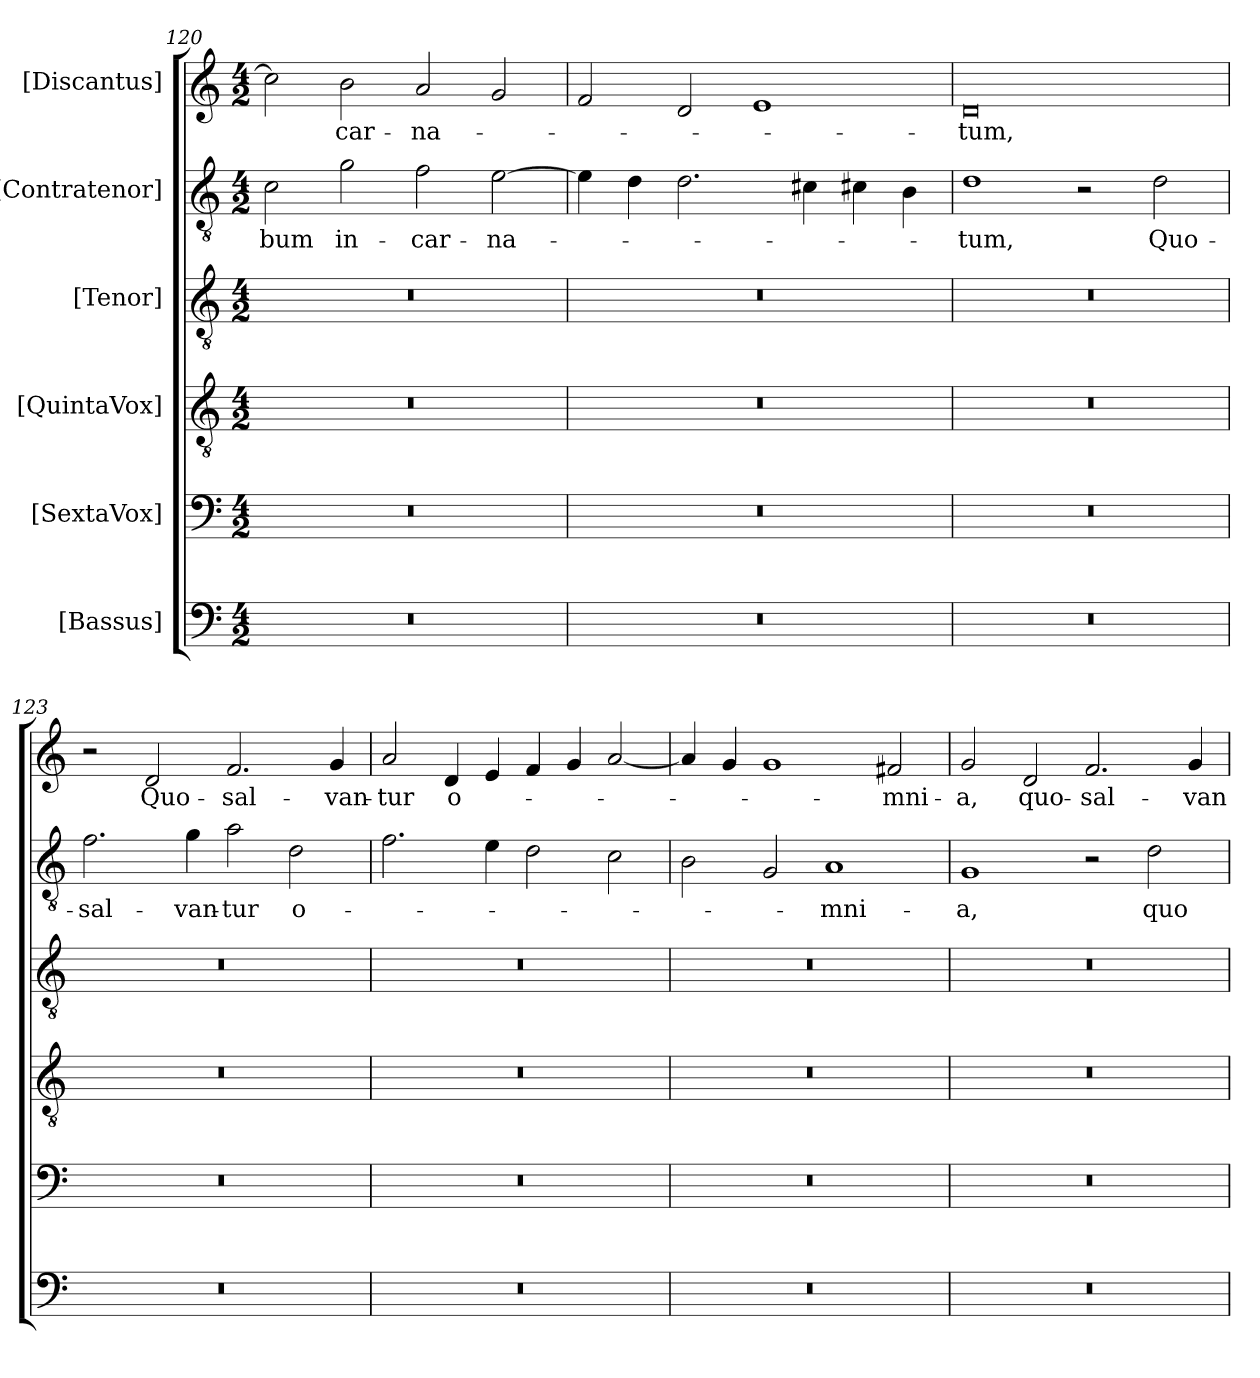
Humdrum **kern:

**kern	**kern	**kern	**kern	**kern	**text	**kern	**text
*part6	*part5	*part4	*part3	*part2	*part2	*part1	*part1
*staff6	*staff5	*staff4	*staff3	*staff2	*staff2	*staff1	*staff1
*I"[Bassus]	*I"[SextaVox]	*I"[QuintaVox]	*I"[Tenor]	*I"[Contratenor]	*	*I"[Discantus]	*
*clefF4	*clefF4	*clefGv2	*clefGv2	*clefGv2	*	*clefG2	*
*k[]	*k[]	*k[]	*k[]	*k[]	*	*k[]	*
*M4/2	*M4/2	*M4/2	*M4/2	*M4/2	*	*M4/2	*
=120	=120	=120	=120	=120	=120	=120	=120
0r	0r	0r	0r	2c\	-bum	2cc\]	.
.	.	.	.	2g\	in-	2b\	-car-
.	.	.	.	2f\	-car-	2a/	-na-
.	.	.	.	[2e\	-na-	2g/	.
=121	=121	=121	=121	=121	=121	=121	=121
0r	0r	0r	0r	4e\]	.	2f/	.
.	.	.	.	4d\	.	.	.
.	.	.	.	2.d\	.	2d/	.
.	.	.	.	.	.	1e/	.
.	.	.	.	4c#X\	.	.	.
.	.	.	.	4c#X\	.	.	.
.	.	.	.	4B\	.	.	.
=122	=122	=122	=122	=122	=122	=122	=122
0r	0r	0r	0r	1d\	-tum,	0d/	-tum,
.	.	.	.	2r	.	.	.
.	.	.	.	2d\	Quo-	.	.
=123	=123	=123	=123	=123	=123	=123	=123
0r	0r	0r	0r	2.f\	sal-	2r	.
.	.	.	.	.	.	2d/	Quo-
.	.	.	.	4g\	-van-	.	.
.	.	.	.	2a\	-tur	2.f/	sal-
.	.	.	.	2d\	o-	.	.
.	.	.	.	.	.	4g/	-van-
=124	=124	=124	=124	=124	=124	=124	=124
0r	0r	0r	0r	2.f\	.	2a/	-tur
.	.	.	.	.	.	4d/	o-
.	.	.	.	4e\	.	4e/	.
.	.	.	.	2d\	.	4f/	.
.	.	.	.	.	.	4g/	.
.	.	.	.	2c\	.	[2a/	.
=125	=125	=125	=125	=125	=125	=125	=125
0r	0r	0r	0r	2B\	.	4a/]	.
.	.	.	.	.	.	4g/	.
.	.	.	.	2G/	.	1g/	.
.	.	.	.	1A/	-mni-	.	.
.	.	.	.	.	.	2f#X/	-mni-
=126	=126	=126	=126	=126	=126	=126	=126
0r	0r	0r	0r	1G/	-a,	2g/	-a,
.	.	.	.	.	.	2d/	quo-
.	.	.	.	2r	.	2.f/	sal-
.	.	.	.	2d\	quo-	.	.
.	.	.	.	.	.	4g/	-van-
=	=	=	=	=	=	=	=
*-	*-	*-	*-	*-	*-	*-	*-
